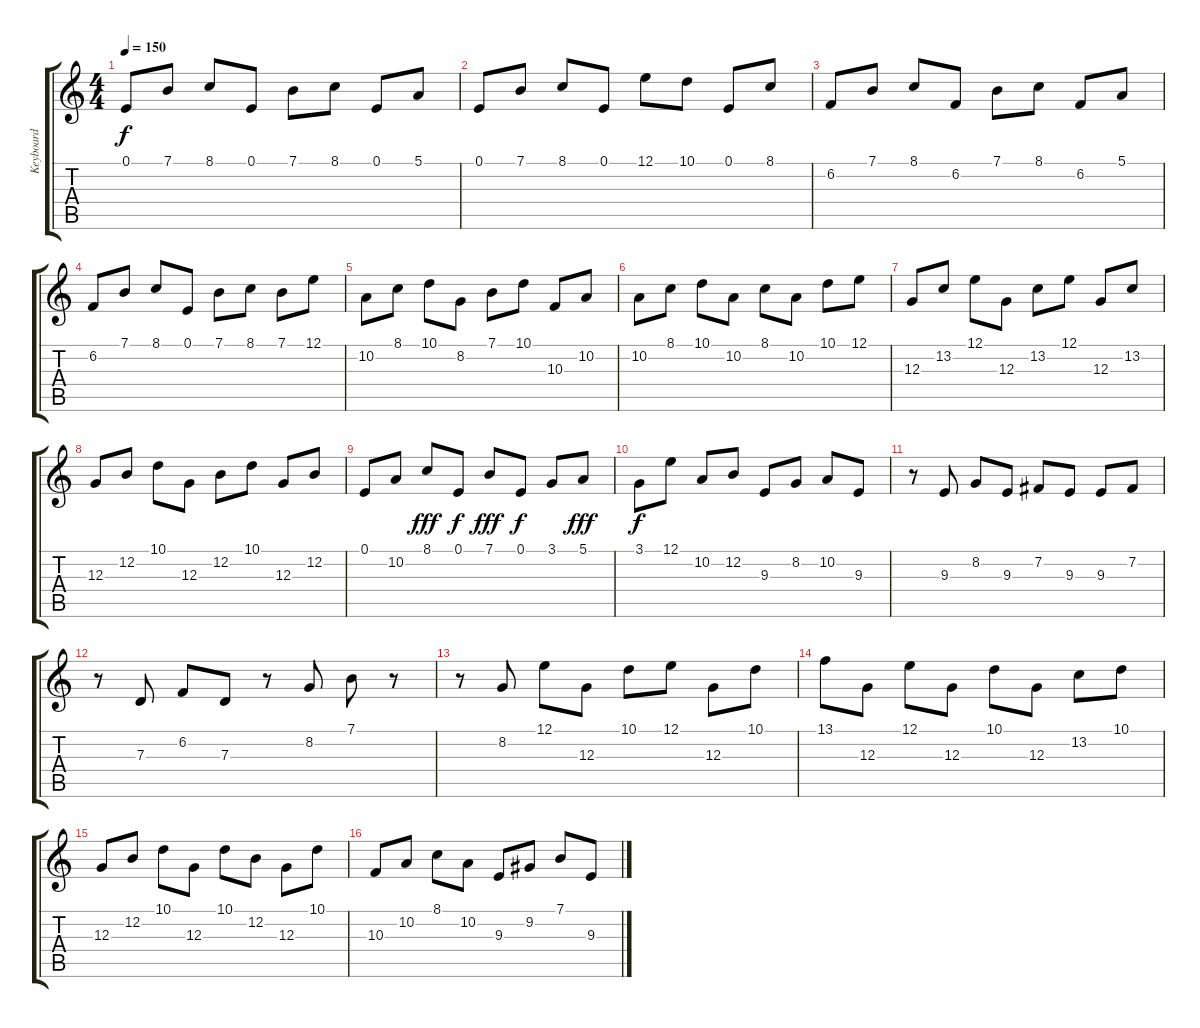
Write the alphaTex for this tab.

\track ("Keyboard" "Keyboard") {instrument fx5brightness}
\staff {score tabs}
\tuning (E4 B3 G3 D3 A2 E2) {hide}
\ts (4 4)
\tempo 150
\clef g2
\ks c
0.1.8{dy f} 7.1.8 8.1.8 0.1.8 7.1.8 8.1.8 0.1.8 5.1.8 |
0.1.8 7.1.8 8.1.8 0.1.8 12.1.8 10.1.8 0.1.8 8.1.8 |
6.2.8 7.1.8 8.1.8 6.2.8 7.1.8 8.1.8 6.2.8 5.1.8 |
6.2.8 7.1.8 8.1.8 0.1.8 7.1.8 8.1.8 7.1.8 12.1.8 |
10.2.8 8.1.8 10.1.8 8.2.8 7.1.8 10.1.8 10.3.8 10.2.8 |
10.2.8 8.1.8 10.1.8 10.2.8 8.1.8 10.2.8 10.1.8 12.1.8 |
12.3.8 13.2.8 12.1.8 12.3.8 13.2.8 12.1.8 12.3.8 13.2.8 |
12.3.8 12.2.8 10.1.8 12.3.8 12.2.8 10.1.8 12.3.8 12.2.8 |
0.1.8 10.2.8 8.1.8{dy fff} 0.1.8{dy f} 7.1.8{dy fff} 0.1.8{dy f} 3.1.8 5.1.8{dy fff} |
3.1.8{dy f} 12.1.8 10.2.8 12.2.8 9.3.8 8.2.8 10.2.8 9.3.8 |
r.8 9.3.8 8.2.8 9.3.8 7.2.8 9.3.8 9.3.8 7.2.8 |
r.8 7.3.8 6.2.8 7.3.8 r.8 8.2.8 7.1.8 r.8 |
r.8 8.2.8 12.1.8 12.3.8 10.1.8 12.1.8 12.3.8 10.1.8 |
13.1.8 12.3.8 12.1.8 12.3.8 10.1.8 12.3.8 13.2.8 10.1.8 |
12.3.8 12.2.8 10.1.8 12.3.8 10.1.8 12.2.8 12.3.8 10.1.8 |
10.3.8 10.2.8 8.1.8 10.2.8 9.3.8 9.2.8 7.1.8 9.3.8
